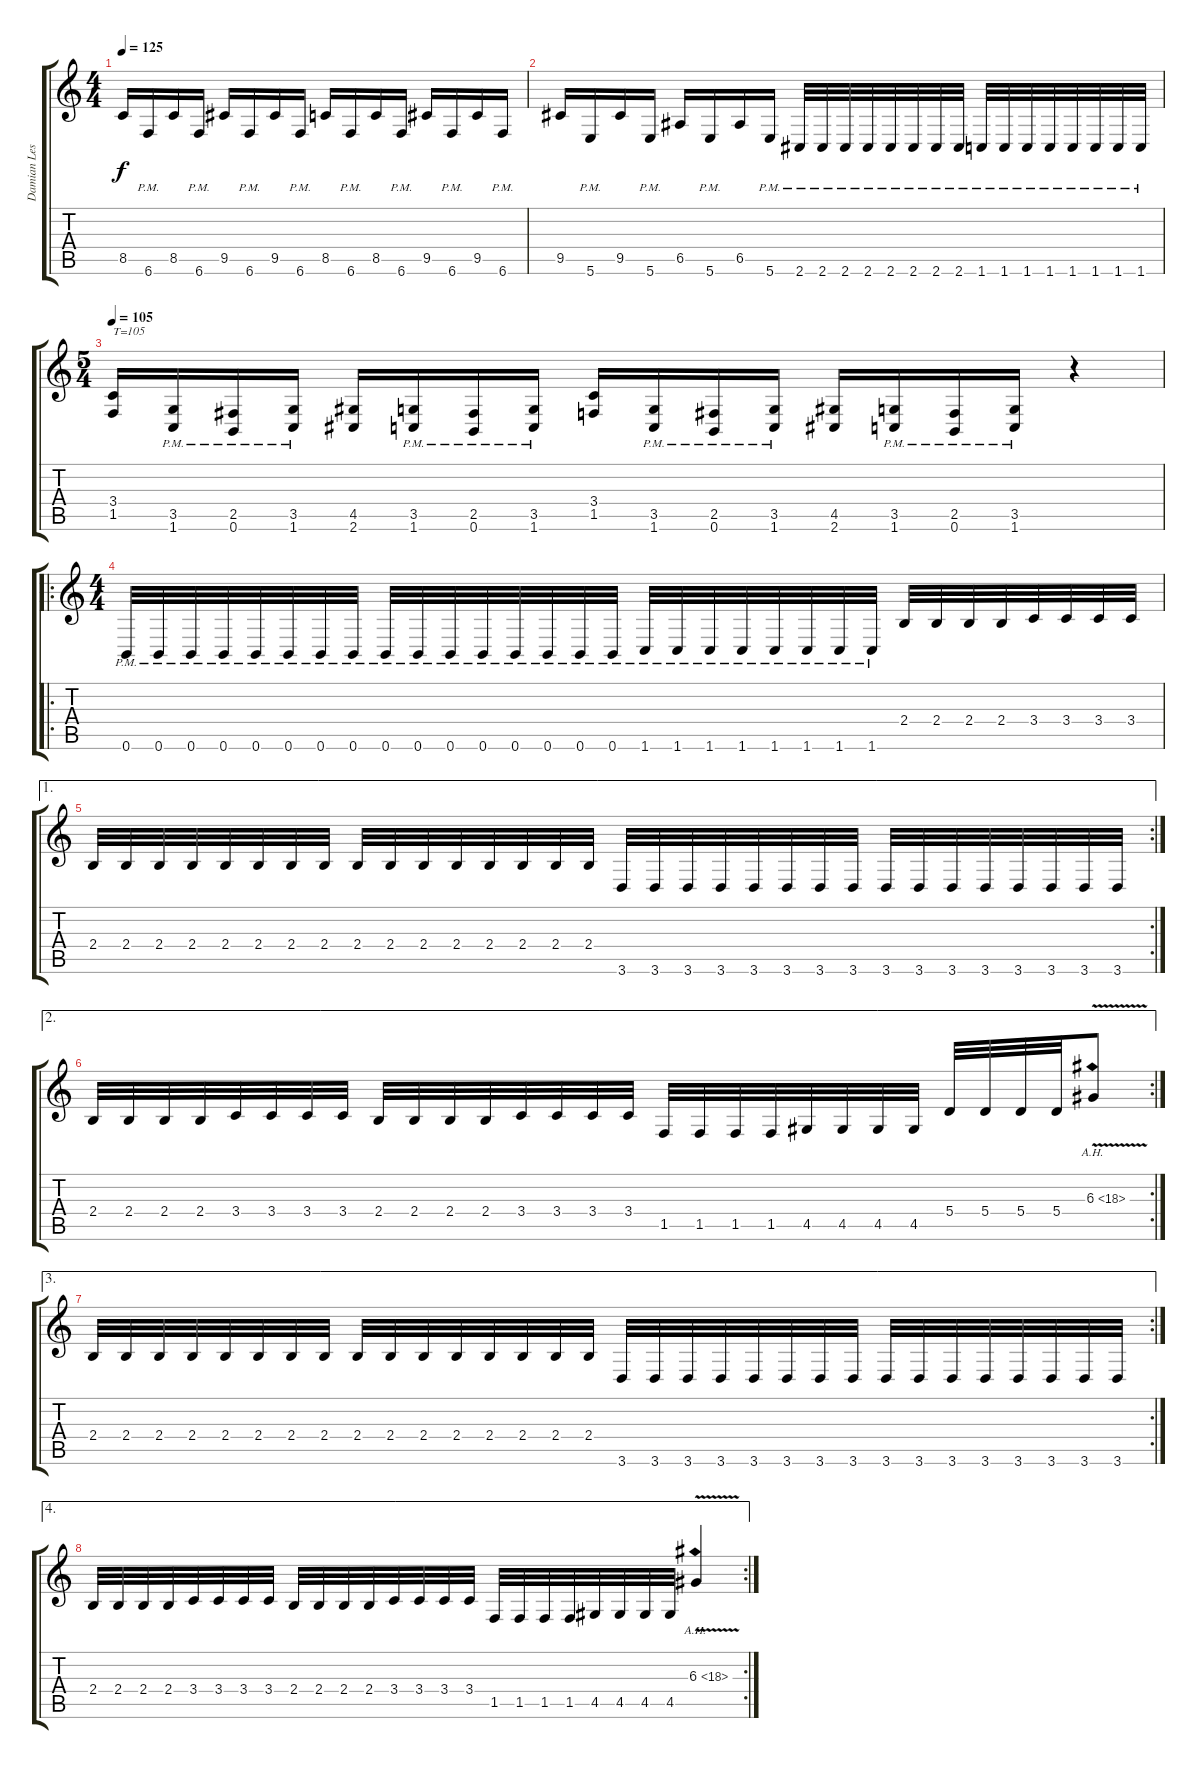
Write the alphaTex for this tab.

\track ("Damian Leski" "Damian Les") {instrument distortionguitar}
\staff {score tabs}
\tuning (B3 Gb3 D3 A2 E2 B1) {hide}
\ts (4 4)
\tempo 125
\clef g2
\ks c
8.5.16{dy f} 6.6{pm}.16 8.5.16 6.6{pm}.16 9.5.16 6.6{pm}.16 9.5.16 6.6{pm}.16 8.5.16 6.6{pm}.16 8.5.16 6.6{pm}.16 9.5.16 6.6{pm}.16 9.5.16 6.6{pm}.16 |
9.5.16 5.6{pm}.16 9.5.16 5.6{pm}.16 6.5.16 5.6{pm}.16 6.5.16 5.6{pm}.16 2.6{pm}.32 2.6{pm}.32 2.6{pm}.32 2.6{pm}.32 2.6{pm}.32 2.6{pm}.32 2.6{pm}.32 2.6{pm}.32 1.6{pm}.32 1.6{pm}.32 1.6{pm}.32 1.6{pm}.32 1.6{pm}.32 1.6{pm}.32 1.6{pm}.32 1.6{pm}.32 |
\ts (5 4)
\tempo 105
(3.4 1.5).16{txt "T=105"} (3.5{pm} 1.6{pm}).16 (2.5{pm} 0.6{pm}).16 (3.5{pm} 1.6{pm}).16 (4.5 2.6).16 (3.5{pm} 1.6{pm}).16 (2.5{pm} 0.6{pm}).16 (3.5{pm} 1.6{pm}).16 (3.4 1.5).16 (3.5{pm} 1.6{pm}).16 (2.5{pm} 0.6{pm}).16 (3.5{pm} 1.6{pm}).16 (4.5 2.6).16 (3.5{pm} 1.6{pm}).16 (2.5{pm} 0.6{pm}).16 (3.5{pm} 1.6{pm}).16 r.4 |
\ro
\ts (4 4)
0.6{pm}.32 0.6{pm}.32 0.6{pm}.32 0.6{pm}.32 0.6{pm}.32 0.6{pm}.32 0.6{pm}.32 0.6{pm}.32 0.6{pm}.32 0.6{pm}.32 0.6{pm}.32 0.6{pm}.32 0.6{pm}.32 0.6{pm}.32 0.6{pm}.32 0.6{pm}.32 1.6{pm}.32 1.6{pm}.32 1.6{pm}.32 1.6{pm}.32 1.6{pm}.32 1.6{pm}.32 1.6{pm}.32 1.6{pm}.32 2.4.32 2.4.32 2.4.32 2.4.32 3.4.32 3.4.32 3.4.32 3.4.32 |
\ae 1
\rc 2
2.4.32 2.4.32 2.4.32 2.4.32 2.4.32 2.4.32 2.4.32 2.4.32 2.4.32 2.4.32 2.4.32 2.4.32 2.4.32 2.4.32 2.4.32 2.4.32 3.6.32 3.6.32 3.6.32 3.6.32 3.6.32 3.6.32 3.6.32 3.6.32 3.6.32 3.6.32 3.6.32 3.6.32 3.6.32 3.6.32 3.6.32 3.6.32 |
\ae 2
\rc 2
2.4.32 2.4.32 2.4.32 2.4.32 3.4.32 3.4.32 3.4.32 3.4.32 2.4.32 2.4.32 2.4.32 2.4.32 3.4.32 3.4.32 3.4.32 3.4.32 1.5.32 1.5.32 1.5.32 1.5.32 4.5.32 4.5.32 4.5.32 4.5.32 5.4.32 5.4.32 5.4.32 5.4.32 6.3{ah 12 v}.8 |
\ae 3
\rc 2
2.4.32 2.4.32 2.4.32 2.4.32 2.4.32 2.4.32 2.4.32 2.4.32 2.4.32 2.4.32 2.4.32 2.4.32 2.4.32 2.4.32 2.4.32 2.4.32 3.6.32 3.6.32 3.6.32 3.6.32 3.6.32 3.6.32 3.6.32 3.6.32 3.6.32 3.6.32 3.6.32 3.6.32 3.6.32 3.6.32 3.6.32 3.6.32 |
\ae 4
\rc 2
2.4.32 2.4.32 2.4.32 2.4.32 3.4.32 3.4.32 3.4.32 3.4.32 2.4.32 2.4.32 2.4.32 2.4.32 3.4.32 3.4.32 3.4.32 3.4.32 1.5.32 1.5.32 1.5.32 1.5.32 4.5.32 4.5.32 4.5.32 4.5.32 6.3{ah 12 v}.4
